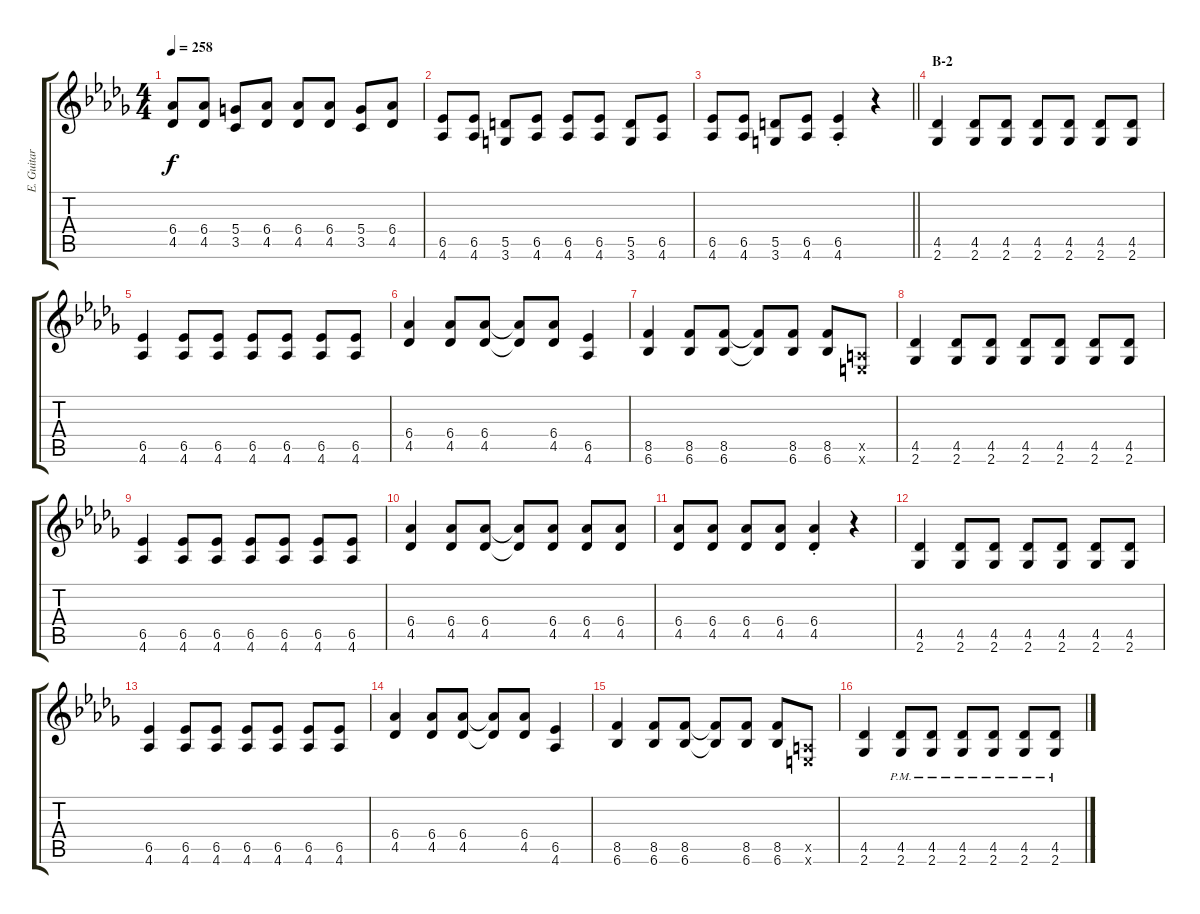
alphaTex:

\track ("E. Guitar III" "E. Guitar ") {instrument overdrivenguitar}
\staff {score tabs}
\tuning (E4 B3 G3 D3 A2 E2) {hide}
\ts (4 4)
\tempo 258
\clef g2
\ks db
(6.4 4.5).8{dy f} (6.4 4.5).8 (5.4 3.5).8 (6.4 4.5).8 (6.4 4.5).8 (6.4 4.5).8 (5.4 3.5).8 (6.4 4.5).8 |
(6.5 4.6).8 (6.5 4.6).8 (5.5 3.6).8 (6.5 4.6).8 (6.5 4.6).8 (6.5 4.6).8 (5.5 3.6).8 (6.5 4.6).8 |
\barLineRight lightlight
(6.5 4.6).8 (6.5 4.6).8 (5.5 3.6).8 (6.5 4.6).8 (6.5{st} 4.6{st}).4 r.4 |
\section ("" "B-2")
(4.5 2.6).4 (4.5 2.6).8 (4.5 2.6).8 (4.5 2.6).8 (4.5 2.6).8 (4.5 2.6).8 (4.5 2.6).8 |
(6.5 4.6).4 (6.5 4.6).8 (6.5 4.6).8 (6.5 4.6).8 (6.5 4.6).8 (6.5 4.6).8 (6.5 4.6).8 |
(6.4 4.5).4 (6.4 4.5).8 (6.4 4.5).8 (6.4{t} 4.5{t}).8 (6.4 4.5).8 (6.5 4.6).4 |
(8.5 6.6).4 (8.5 6.6).8 (8.5 6.6).8 (8.5{t} 6.6{t}).8 (8.5 6.6).8 (8.5 6.6).8 (0.5{x} 0.6{x}).8 |
(4.5 2.6).4 (4.5 2.6).8 (4.5 2.6).8 (4.5 2.6).8 (4.5 2.6).8 (4.5 2.6).8 (4.5 2.6).8 |
(6.5 4.6).4 (6.5 4.6).8 (6.5 4.6).8 (6.5 4.6).8 (6.5 4.6).8 (6.5 4.6).8 (6.5 4.6).8 |
(6.4 4.5).4 (6.4 4.5).8 (6.4 4.5).8 (6.4{t} 4.5{t}).8 (6.4 4.5).8 (6.4 4.5).8 (6.4 4.5).8 |
(6.4 4.5).8 (6.4 4.5).8 (6.4 4.5).8 (6.4 4.5).8 (6.4{st} 4.5{st}).4 r.4 |
(4.5 2.6).4 (4.5 2.6).8 (4.5 2.6).8 (4.5 2.6).8 (4.5 2.6).8 (4.5 2.6).8 (4.5 2.6).8 |
(6.5 4.6).4 (6.5 4.6).8 (6.5 4.6).8 (6.5 4.6).8 (6.5 4.6).8 (6.5 4.6).8 (6.5 4.6).8 |
(6.4 4.5).4 (6.4 4.5).8 (6.4 4.5).8 (6.4{t} 4.5{t}).8 (6.4 4.5).8 (6.5 4.6).4 |
(8.5 6.6).4 (8.5 6.6).8 (8.5 6.6).8 (8.5{t} 6.6{t}).8 (8.5 6.6).8 (8.5 6.6).8 (0.5{x} 0.6{x}).8 |
(4.5 2.6).4 (4.5{pm} 2.6{pm}).8 (4.5{pm} 2.6{pm}).8 (4.5{pm} 2.6{pm}).8 (4.5{pm} 2.6{pm}).8 (4.5{pm} 2.6{pm}).8 (4.5{pm} 2.6{pm}).8
